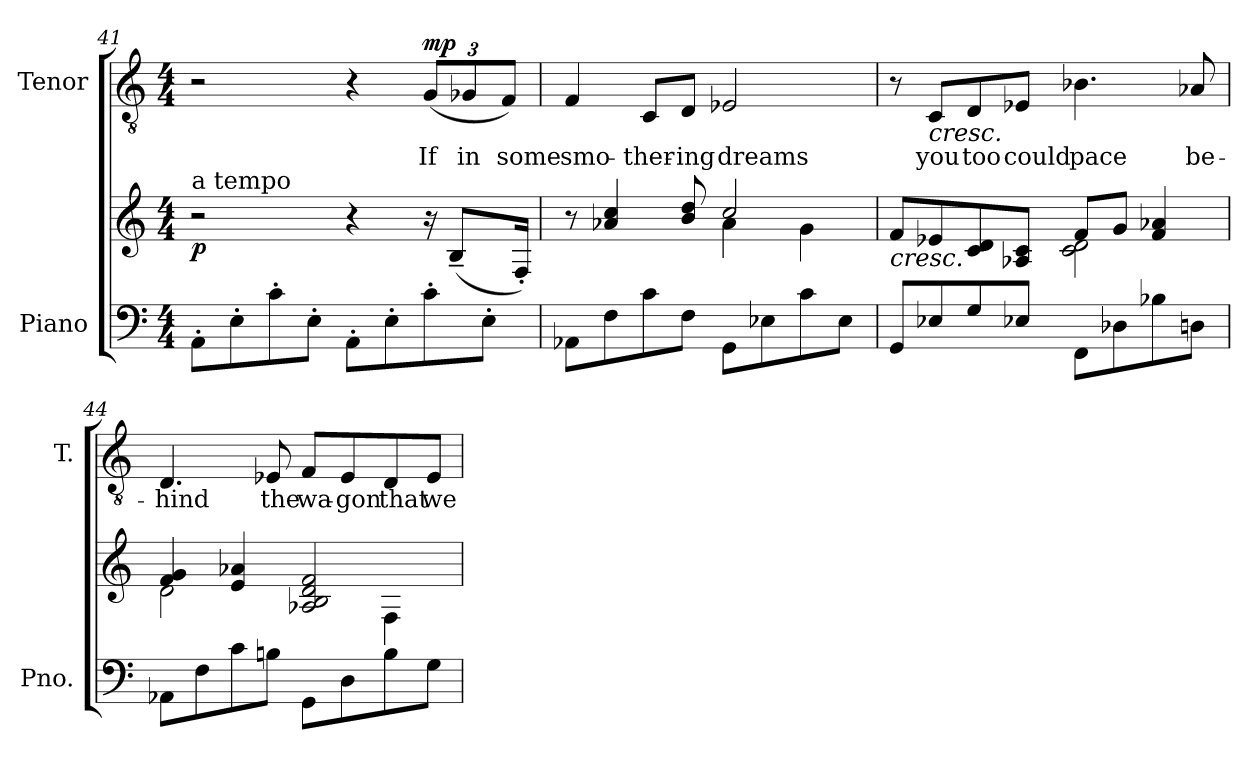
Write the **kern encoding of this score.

**kern	**kern	**dynam	**kern	**text	**dynam
*part2	*part2	*part2	*part1	*part1	*part1
*staff3	*staff2	*staff2/3	*staff1	*staff1	*staff1
*I"Piano	*	*	*I"Tenor	*	*
*I'Pno.	*	*	*I'T.	*	*
!!LO:PB:g=z
*clefF4	*clefG2	*	*clefGv2	*	*
*k[]	*k[]	*	*k[]	*	*
*M4/4	*M4/4	*	*M4/4	*	*
*MM57	*MM57	*	*MM57	*	*
=41	=41	=41	=41	=41	=41
!	!LO:TX:a:t=a tempo	!	!	!	!
!	!	!LO:DY:b	!	!	!
8AA'\L	2r	p	2r	.	.
8E'\	.	.	.	.	.
8c'\	.	.	.	.	.
8E'\J	.	.	.	.	.
8AA'\L	4r	.	4r	.	.
8E'\	.	.	.	.	.
*	*	*	*Xbrackettup	*	*
!	!	!	!	!LO:LY:b	!LO:DY:b
8c'\	16r	.	(<12G/L	If	mp
.	(<8B~/L	.	.	.	.
!	!	!	!	!LO:LY:b	!
.	.	.	12G-X/	in	.
8E'\J	.	.	.	.	.
!	!	!	!	!LO:LY:b	!
.	.	.	12F/J)	some	.
.	16F'/Jk)	.	.	.	.
=42	=42	=42	=42	=42	=42
*	*^	*	*	*	*
!	!	!	!	!	!LO:LY:b	!
8AA-X\L	8r	2ryy	.	4F/	smo-	.
8F\	4a-X/ 4cc/	.	.	.	.	.
!	!	!	!	!	!LO:LY:b	!
8c\	.	.	.	8C/L	-ther-	.
!	!	!	!	!	!LO:LY:b	!
8F\J	8b/ 8dd/	.	.	8D/J	-ing	.
!	!	!	!	!	!LO:LY:b	!
8GG\L	2cc/	4a-\	.	2E-X/	dreams	.
8E-X\	.	.	.	.	.	.
8c\	.	4g\	.	.	.	.
8E-\J	.	.	.	.	.	.
=43	=43	=43	=43	=43	=43	=43
!	!LO:TX:b:i:t=cresc.	!	!	!	!	!
8GG/L	8f/L	2ryy	.	8r	.	.
!	!	!	!	!LO:TX:b:i:t=cresc.	!	!
!	!	!	!	!	!LO:LY:b	!
8E-X/	8e-X/	.	.	8C/L	you	.
!	!	!	!	!	!LO:LY:b	!
8G/	8c/ 8d/	.	.	8D/	too	.
!	!	!	!	!	!LO:LY:b	!
8E-X/J	8A-X/ 8c/J	.	.	8E-X/J	could	.
!	!	!	!	!	!LO:LY:b	!
8FF\L	8f/L	2c\ 2d\	.	4.B-X\	pace	.
8D-X\	8g/J	.	.	.	.	.
8B-X\	4f/ 4a-X/	.	.	.	.	.
!	!	!	!	!	!LO:LY:b	!
8Dn\J	.	.	.	8A-X/	be-	.
!!LO:LB:g=z
=44	=44	=44	=44	=44	=44	=44
!	!	!	!	!	!LO:LY:b	!
8AA-X\L	4f/ 4g/	2d\	.	4.D/	-hind	.
8F\	.	.	.	.	.	.
8c\	4e/ 4a-X/	.	.	.	.	.
!	!	!	!	!	!LO:LY:b	!
8Bn\J	.	.	.	8E-X/	the	.
!	!	!	!	!	!LO:LY:b	!
8GG\L	2A-X/ 2B/ 2d/ 2f/	4ryy	.	8F/L	wa-	.
!	!	!	!	!	!LO:LY:b	!
8D\	.	.	.	8E-/	-gon	.
!	!	!	!	!	!LO:LY:b	!
8B\	.	4F\	.	8D/	that	.
!	!	!	!	!	!LO:LY:b	!
8G\J	.	.	.	8E-/J	we	.
*	*v	*v	*	*	*	*
=	=	=	=	=	=
*-	*-	*-	*-	*-	*-
